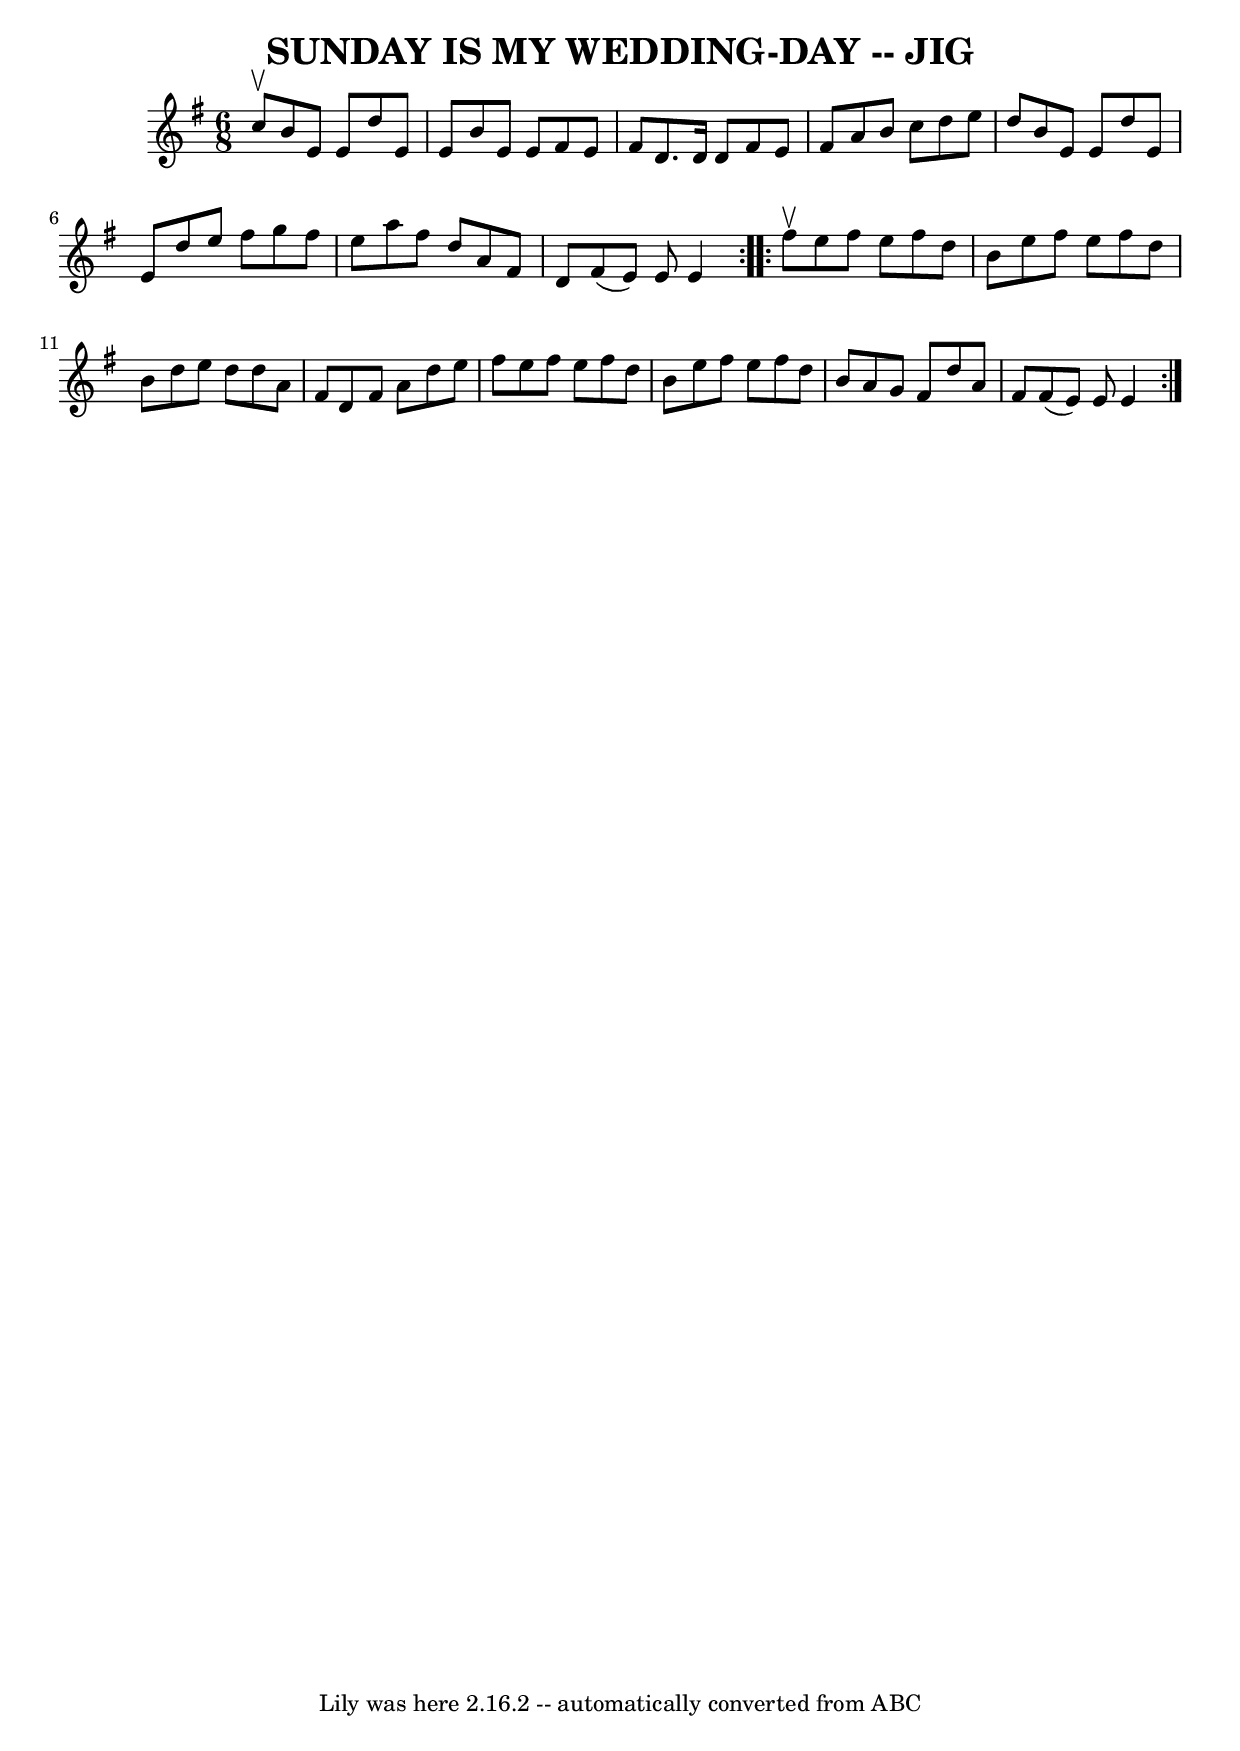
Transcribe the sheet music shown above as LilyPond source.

\version "2.16.2"
\include "Mammoth.ily"
\header {
	%% book = "Ryan's Mammoth Collection of Fiddle Tunes"
	crossRefNumber = "1"
	footnotes = ""
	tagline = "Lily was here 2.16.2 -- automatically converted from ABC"
	title = "SUNDAY IS MY WEDDING-DAY -- JIG"
}
voicedefault =  {


\repeat volta 2 {
\time 6/8 
\key e \minor c''8^\upbow       |
 b'8 e'8 e'8    
d''8 e'8 e'8    |
 b'8 e'8 e'8 fis'8 e'8 fis'8    
|
 d'8. d'16 d'8 fis'8 e'8 fis'8    |
 a'8    
b'8 c''8 d''8 e''8 d''8    |
     |
 b'8 e'8    
e'8 d''8 e'8 e'8    |
 d''8 e''8 fis''8 g''8    
fis''8 e''8    |
 a''8 fis''8 d''8 a'8 fis'8 d'8    
|
 fis'8 (e'8) e'8 e'4    }     \repeat volta 2 { fis''8 
^\upbow       |
 e''8 fis''8 e''8 fis''8 d''8 b'8    
|
 e''8 fis''8 e''8 fis''8 d''8 b'8    |
 d''8   
 e''8 d''8 d''8 a'8 fis'8    |
 d'8 fis'8 a'8 d''8 
 e''8 fis''8    |
     |
 e''8 fis''8 e''8 fis''8   
 d''8 b'8    |
 e''8 fis''8 e''8 fis''8 d''8 b'8    
|
 a'8 g'8 fis'8 d''8 a'8 fis'8    |
 fis'8 (
e'8) e'8 e'4    }   
}

\score{
    <<

	\context Staff="default"
	{
	    \voicedefault 
	}

    >>
	\layout {
	}
	\midi {}
}
